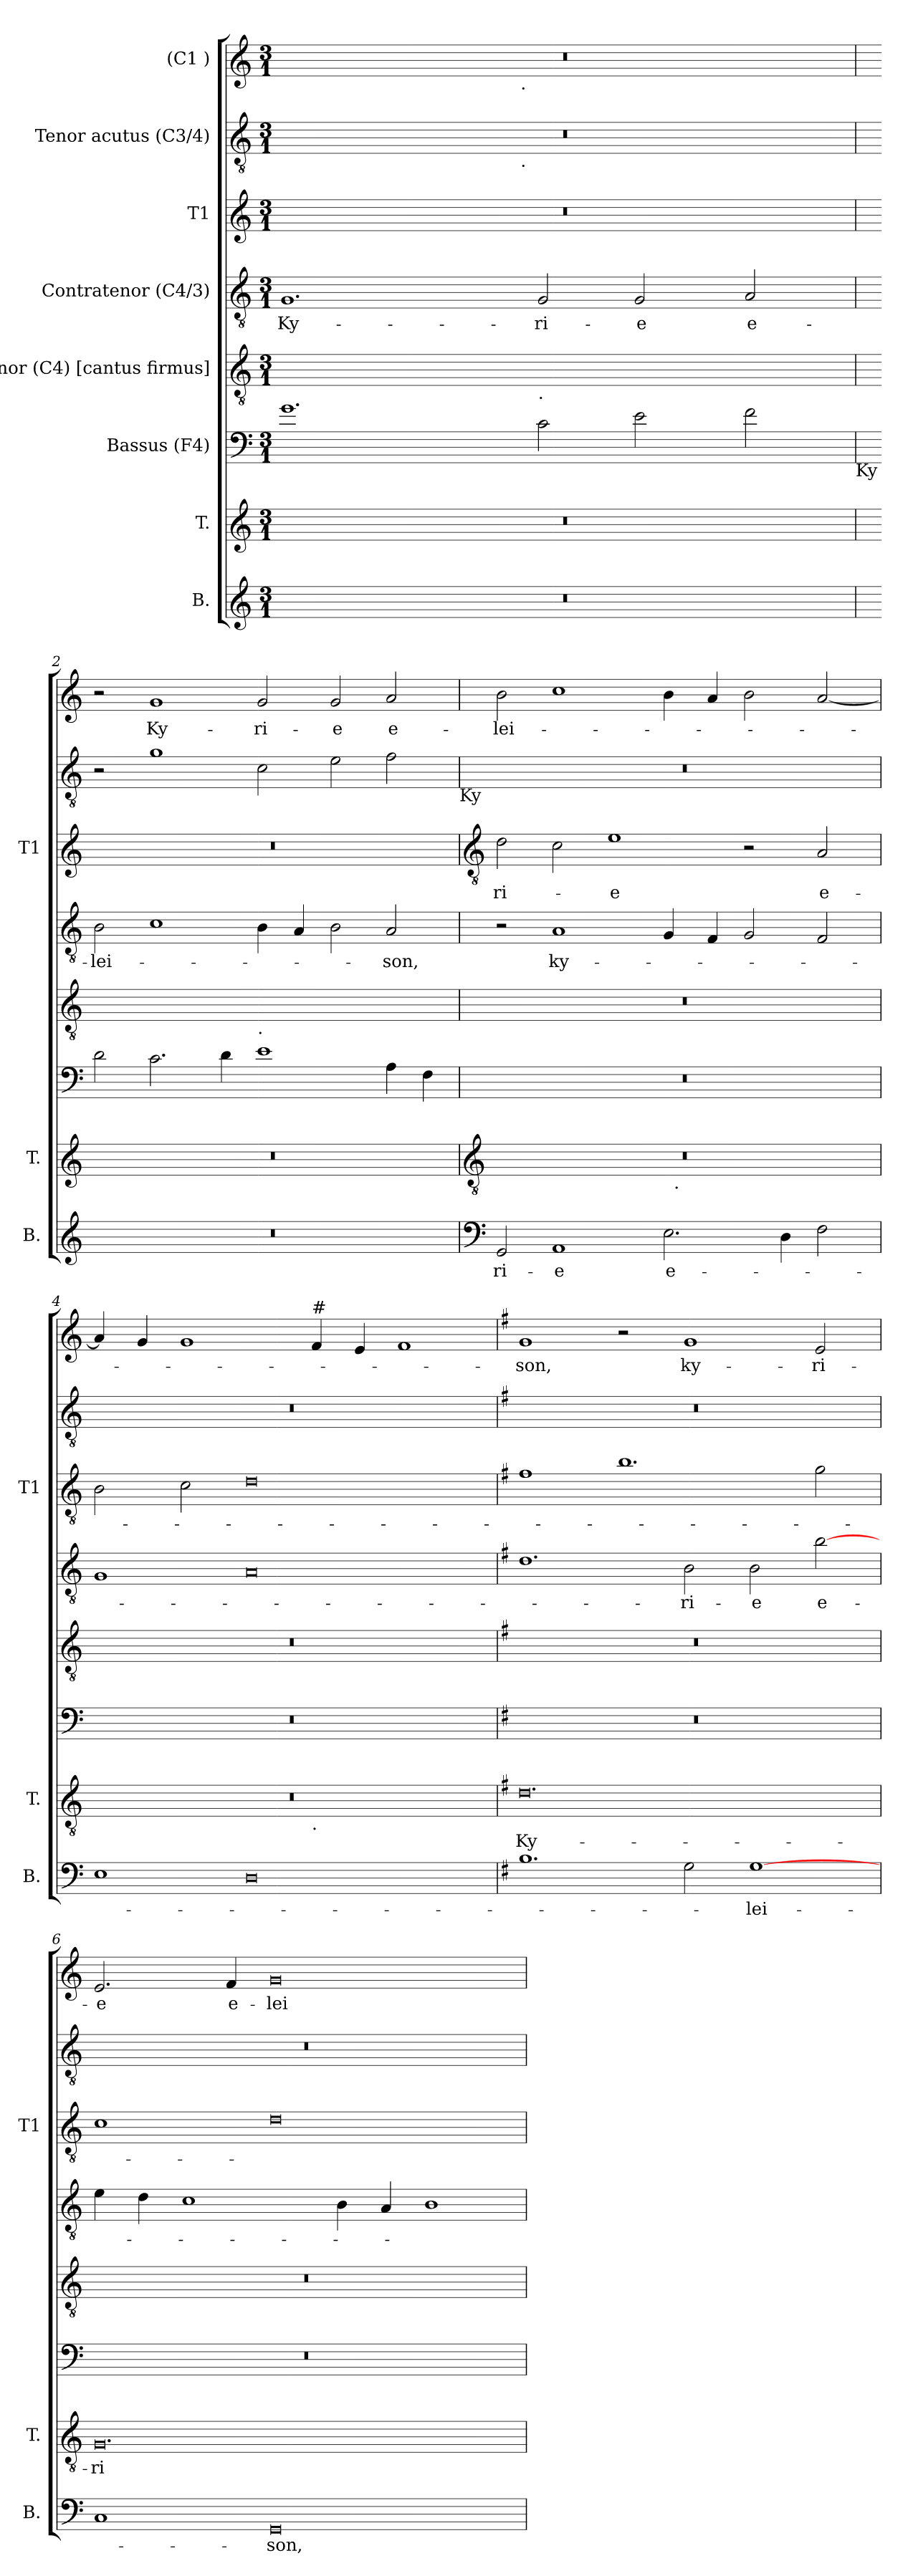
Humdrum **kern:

**kern	**text	**kern	**text	**kern	**kern	**kern	**text	**kern	**text	**kern	**kern	**text
*part8	*part8	*part7	*part7	*part6	*part5	*part4	*part4	*part3	*part3	*part2	*part1	*part1
*staff8	*staff8	*staff7	*staff7	*staff6	*staff5	*staff4	*staff4	*staff3	*staff3	*staff2	*staff1	*staff1
*I"B.	*	*I"T.	*	*I"Bassus (F4)	*I"Tenor (C4) [cantus firmus]	*I"Contratenor (C4/3)	*	*I"T1	*	*I"Tenor acutus (C3/4)	*I"(C1 )	*
*I'B.	*	*I'T.	*	*	*	*	*	*I'T1	*	*	*	*
*clefG2	*	*clefG2	*	*clefF4	*clefGv2	*clefGv2	*	*clefG2	*	*clefGv2	*clefG2	*
*	*	*	*	*ITrd7c12	*	*	*	*	*	*	*	*
*k[]	*	*k[]	*	*k[]	*k[]	*k[]	*	*k[]	*	*k[]	*k[]	*
*C:	*	*C:	*	*C:	*C:	*C:	*	*C:	*	*C:	*C:	*
*M3/1	*	*M3/1	*	*M3/1	*M3/1	*M3/1	*	*M3/1	*	*M3/1	*M3/1	*
=1	=1	=1	=1	=1	=1	=1	=1	=1	=1	=1	=1	=1
!	!	!	!	!	!	!	!LO:LY:b	!	!	!	!	!
*	*	*	*	*	*	*	*	*	*	*^	*^	*
0.r	.	0.r	.	1.G	1.ryy	1.G	Ky-	0.r	.	0.r	1ryy	0.r	1ryy	.
.	.	.	.	.	.	.	.	.	.	.	4...ryy	.	4...ryy	.
!	!	!	!	!	!	!	!	!	!	!	!	!	!LO:TX:b:t=.	!
!	!	!	!	!	!	!	!	!	!	!	!LO:TX:b:t=.	!	!	!
.	.	.	.	.	.	.	.	.	.	.	1ryy	.	1ryy	.
!	!	!	!	!	!LO:TX:b:t=.	!	!	!	!	!	!	!	!	!
!	!	!	!	!	!	!	!LO:LY:b	!	!	!	!	!	!	!
.	.	.	.	2C\	1.ryy	2G/	-ri-	.	.	.	.	.	.	.
!	!	!	!	!	!	!	!LO:LY:b	!	!	!	!	!	!	!
.	.	.	.	2E\	.	2G/	-e	.	.	.	.	.	.	.
.	.	.	.	.	.	.	.	.	.	.	2ryy	.	2ryy	.
!	!	!	!	!	!	!	!LO:LY:b	!	!	!	!	!	!	!
.	.	.	.	2F\	.	2A/	e-	.	.	.	.	.	.	.
.	.	.	.	.	.	.	.	.	.	.	32ryy	.	32ryy	.
!	!	!	!	!LO:TX:b:t=Ky	!	!	!	!	!	!	!	!	!	!
=2	=2	=2	=2	=2	=2	=2	=2	=2	=2	=2	=2	=2	=2	=2
!	!	!	!	!	!	!	!LO:LY:b	!	!	!	!	!	!	!
*	*	*	*	*	*	*	*	*	*	*v	*v	*	*	*
*	*	*	*	*	*	*	*	*	*	*	*v	*v	*
0.r	.	0.r	.	2D\	1.ryy	2B\	-lei-	0.r	.	2r	2r	.
!	!	!	!	!	!	!	!	!	!	!	!	!LO:LY:b
.	.	.	.	2.C\	.	1c	.	.	.	1g	1g	Ky-
.	.	.	.	4D\	.	.	.	.	.	.	.	.
!	!	!	!	!	!LO:TX:b:t=.	!	!	!	!	!	!	!
!	!	!	!	!	!	!	!	!	!	!	!	!LO:LY:b
.	.	.	.	1E	1.ryy	4B\	.	.	.	2c\	2g/	-ri-
.	.	.	.	.	.	4A/	.	.	.	.	.	.
!	!	!	!	!	!	!	!	!	!	!	!	!LO:LY:b
.	.	.	.	.	.	2B\	.	.	.	2e\	2g/	-e
!	!	!	!	!	!	!	!LO:LY:b	!	!	!	!	!LO:LY:b
.	.	.	.	4AA\	.	2A/	-son,	.	.	2f\	2a/	e-
.	.	.	.	4FF\	.	.	.	.	.	.	.	.
!	!	!	!	!	!	!	!	!	!	!LO:TX:b:t=Ky	!	!
!!LO:LB:g=z
=3	=3	=3	=3	=3	=3	=3	=3	=3	=3	=3	=3	=3
*clefF4	*	*clefGv2	*	*	*	*	*	*clefGv2	*	*	*	*
!	!LO:LY:b	!	!	!	!	!	!	!	!LO:LY:b	!	!	!LO:LY:b
*	*	*^	*	*	*	*	*	*	*	*	*	*
2GG/	­ri-	0.r	1ryy	.	0.r	0.r	2r	.	2d\	­ri-	0.r	2b\	-lei-
!	!LO:LY:b:rj	!	!	!	!	!	!	!LO:LY:b	!	!	!	!	!
1AA	-e	.	.	.	.	.	1A	ky-	2c\	.	.	1cc	.
!	!	!	!	!	!	!	!	!	!	!LO:LY:b:rj	!	!	!
.	.	.	2ryy	.	.	.	.	.	1e	-e	.	.	.
!	!LO:LY:b:rj	!	!	!	!	!	!	!	!	!	!	!	!
2.E\	e-	.	32ryy	.	.	.	4G/	.	.	.	.	4b\	.
!	!	!	!LO:TX:b:t=.	!	!	!	!	!	!	!	!	!	!
.	.	.	1ryy	.	.	.	.	.	.	.	.	.	.
.	.	.	.	.	.	.	4F/	.	.	.	.	4a/	.
.	.	.	.	.	.	.	2G/	.	2r	.	.	2b\	.
4D\	.	.	.	.	.	.	.	.	.	.	.	.	.
!	!	!	!	!	!	!	!	!	!	!LO:LY:b:rj	!	!	!
2F\	.	.	.	.	.	.	2F/	.	2A/	e-	.	[<2a/	.
.	.	.	4...ryy	.	.	.	.	.	.	.	.	.	.
=4	=4	=4	=4	=4	=4	=4	=4	=4	=4	=4	=4	=4	=4
1E	.	0.r	1.ryy	.	0.r	0.r	1G	.	2B\	.	0.r	4a/]	.
.	.	.	.	.	.	.	.	.	.	.	.	4g/	.
.	.	.	.	.	.	.	.	.	2c\	.	.	1g	.
0D	.	.	.	.	.	.	0A	.	0d	.	.	.	.
!	!	!	!	!	!	!	!	!	!	!	!	!LO:TX:a:t=#	!
!	!	!	!LO:TX:b:t=.	!	!	!	!	!	!	!	!	!	!
.	.	.	1.ryy	.	.	.	.	.	.	.	.	4f/	.
.	.	.	.	.	.	.	.	.	.	.	.	4e/	.
.	.	.	.	.	.	.	.	.	.	.	.	1f	.
*	*	*v	*v	*	*	*	*	*	*	*	*	*	*
=5	=5	=5	=5	=5	=5	=5	=5	=5	=5	=5	=5	=5
*k[f#]	*	*k[f#]	*	*k[f#]	*k[f#]	*k[f#]	*	*k[f#]	*	*k[f#]	*k[f#]	*
*G:	*	*G:	*	*G:	*G:	*G:	*	*G:	*	*G:	*G:	*
*	*	*^	*	*	*	*	*	*	*	*	*	*
!	!	!	!	!LO:LY:b	!	!	!	!	!	!	!	!	!LO:LY:b
*	*	*v	*v	*	*	*	*	*	*	*	*	*	*
1.B	.	0.d	Ky-	0.r	0.r	1.d	.	1f#	.	0.r	1g	-son,
.	.	.	.	.	.	.	.	1.b	.	.	2r	.
!	!	!	!	!	!	!	!LO:LY:b	!	!	!	!	!LO:LY:b
2G\	.	.	.	.	.	2B\	-ri-	.	.	.	1g	ky-
!	!LO:LY:b	!	!	!	!	!	!LO:LY:b	!	!	!	!	!
[<1G	-lei-	.	.	.	.	2B\	-e	.	.	.	.	.
!	!	!	!	!	!	!	!LO:LY:b:rj	!	!	!	!	!LO:LY:b
.	.	.	.	.	.	[<2b\	e-	2g\	.	.	2e/	-ri-
!!LO:LB:g=z
=6	=6	=6	=6	=6	=6	=6	=6	=6	=6	=6	=6	=6
*k[]	*	*k[]	*	*k[]	*k[]	*k[]	*	*k[]	*	*k[]	*k[]	*
*C:	*	*C:	*	*C:	*C:	*C:	*	*C:	*	*C:	*C:	*
!	!	!	!LO:LY:b:rj	!	!	!	!	!	!	!	!	!LO:LY:b
1C	.	0.G	-ri-	0.r	0.r	4e\	.	1c	.	0.r	2.e/	-e
.	.	.	.	.	.	4d\	.	.	.	.	.	.
.	.	.	.	.	.	1c	.	.	.	.	.	.
!	!	!	!	!	!	!	!	!	!	!	!	!LO:LY:b
.	.	.	.	.	.	.	.	.	.	.	4f/	e-
!	!LO:LY:b	!	!	!	!	!	!	!	!	!	!	!LO:LY:b
0GG	-son,	.	.	.	.	.	.	0d	.	.	0g	-lei-
.	.	.	.	.	.	4B\	.	.	.	.	.	.
.	.	.	.	.	.	4A/	.	.	.	.	.	.
.	.	.	.	.	.	1B	.	.	.	.	.	.
=	=	=	=	=	=	=	=	=	=	=	=	=
*-	*-	*-	*-	*-	*-	*-	*-	*-	*-	*-	*-	*-
